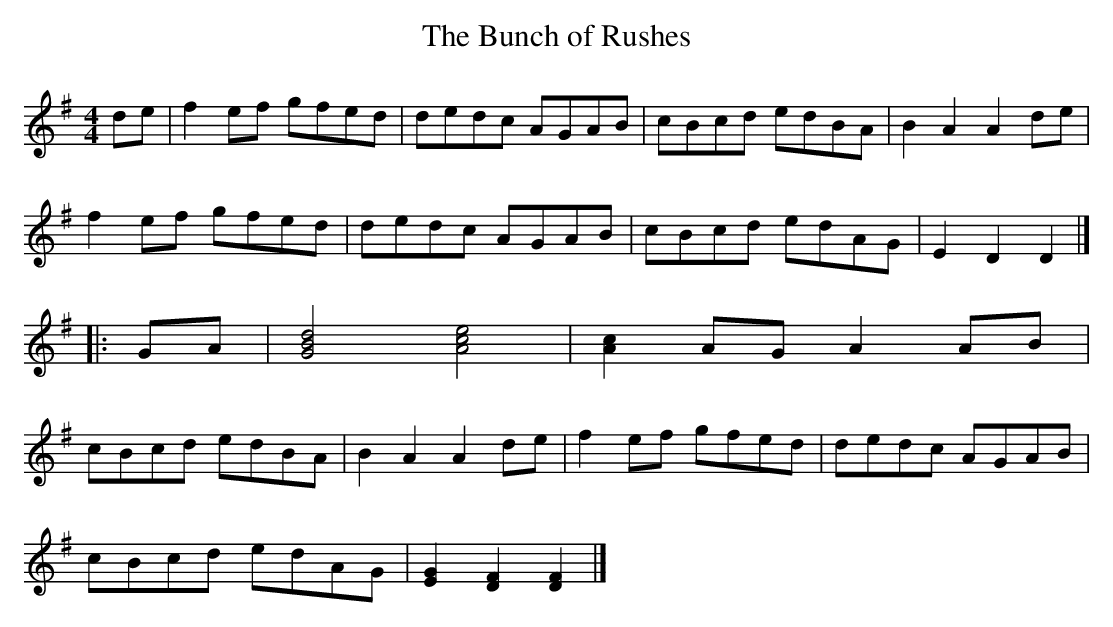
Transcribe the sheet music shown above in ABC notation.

X:1
T:The Bunch of Rushes
M:4/4
L:1/8
K:Dmix
de|f2ef gfed|dedc AGAB|cBcd edBA|B2A2 A2de|
f2ef gfed|dedc AGAB|cBcd edAG|E2D2 D2|]
|:GA|[G4B4d4] [A4c4e4]|[A2c2]AG A2AB|
cBcd edBA|B2A2 A2de|f2ef gfed|dedc AGAB|
cBcd edAG|[E2G2][D2F2][D2F2]|]
